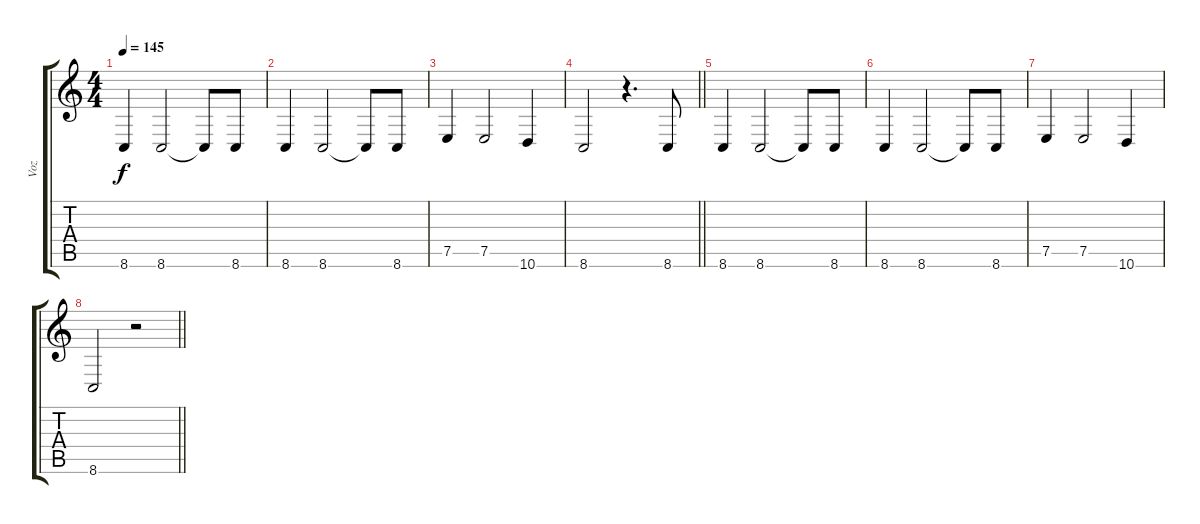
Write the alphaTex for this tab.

\track ("Voz" "Voz") {mute instrument trumpet}
\staff {score tabs}
\tuning (E4 B3 G3 D3 A2 E2) {hide}
\ts (4 4)
\tempo 145
\clef g2
\ks c
8.6.4{dy f} 8.6.2 8.6{t}.8 8.6.8 |
8.6.4 8.6.2 8.6{t}.8 8.6.8 |
7.5.4 7.5.2 10.6.4 |
\barLineRight lightlight
8.6.2 r.4{d} 8.6.8 |
8.6.4 8.6.2 8.6{t}.8 8.6.8 |
8.6.4 8.6.2 8.6{t}.8 8.6.8 |
7.5.4 7.5.2 10.6.4 |
\barLineRight lightlight
8.6.2 r.2
